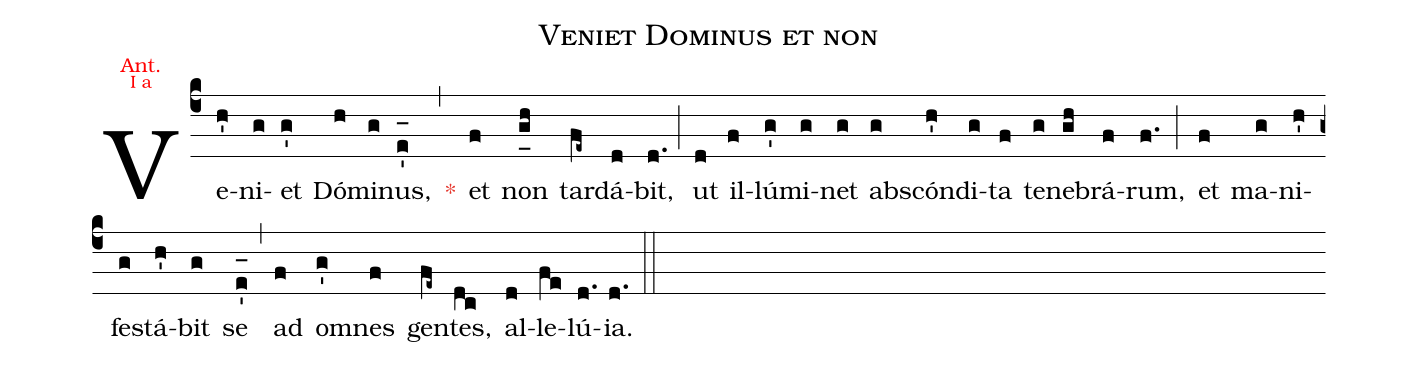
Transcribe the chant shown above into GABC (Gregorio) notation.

name:Veniet Dominus et non;
office-part:Antiphona;
annotation: {\color{red}\footnotesize Ant.};
annotation: {\color{red}\scriptsize I a};
%%
(c4) Ve(h')ni(g)et(g') Dó(h)mi(g)nus,(e'_[oh:h]) <c>*</c>(,) et(f) non(g_[uh:l]h) tar(fe~)dá(d)bit,(d.) (;) ut(d) il(f)lú(g')mi(g)net(g) abs(g)cón(h')di(g)ta(f) te(g)ne(gh)brá(f)rum,(f.) (;) et(f) ma(g)ni(h')fe(g)stá(h')bit(g) se(e'_[oh:h]) (,) ad(f) o(g')mnes(f) gen(fe~)tes,(dc) al(d)le(fe)lú(d.){ia}.(d.) (::)
